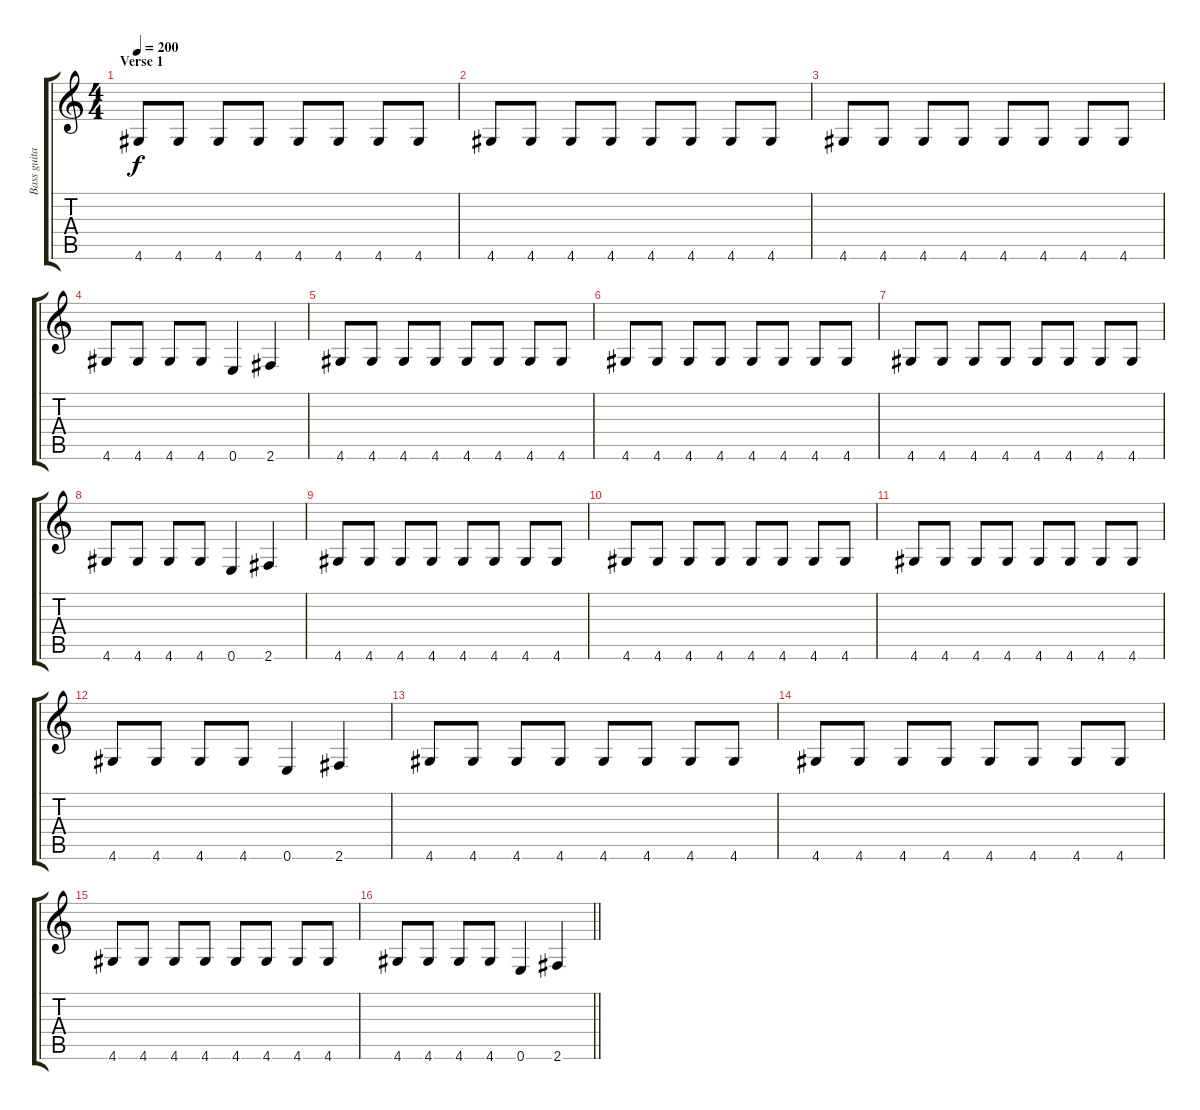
\track ("Bass guitar" "Bass guita") {instrument electricbasspick}
\staff {score tabs}
\tuning (E4 B3 G3 D3 A2 E2) {hide}
\ts (4 4)
\section ("" "Verse 1")
\tempo 200
\clef g2
\ks c
4.6.8{dy f} 4.6.8 4.6.8 4.6.8 4.6.8 4.6.8 4.6.8 4.6.8 |
4.6.8 4.6.8 4.6.8 4.6.8 4.6.8 4.6.8 4.6.8 4.6.8 |
4.6.8 4.6.8 4.6.8 4.6.8 4.6.8 4.6.8 4.6.8 4.6.8 |
4.6.8 4.6.8 4.6.8 4.6.8 0.6.4 2.6.4 |
4.6.8 4.6.8 4.6.8 4.6.8 4.6.8 4.6.8 4.6.8 4.6.8 |
4.6.8 4.6.8 4.6.8 4.6.8 4.6.8 4.6.8 4.6.8 4.6.8 |
4.6.8 4.6.8 4.6.8 4.6.8 4.6.8 4.6.8 4.6.8 4.6.8 |
4.6.8 4.6.8 4.6.8 4.6.8 0.6.4 2.6.4 |
4.6.8 4.6.8 4.6.8 4.6.8 4.6.8 4.6.8 4.6.8 4.6.8 |
4.6.8 4.6.8 4.6.8 4.6.8 4.6.8 4.6.8 4.6.8 4.6.8 |
4.6.8 4.6.8 4.6.8 4.6.8 4.6.8 4.6.8 4.6.8 4.6.8 |
4.6.8 4.6.8 4.6.8 4.6.8 0.6.4 2.6.4 |
4.6.8 4.6.8 4.6.8 4.6.8 4.6.8 4.6.8 4.6.8 4.6.8 |
4.6.8 4.6.8 4.6.8 4.6.8 4.6.8 4.6.8 4.6.8 4.6.8 |
4.6.8 4.6.8 4.6.8 4.6.8 4.6.8 4.6.8 4.6.8 4.6.8 |
\barLineRight lightlight
4.6.8 4.6.8 4.6.8 4.6.8 0.6.4 2.6.4
